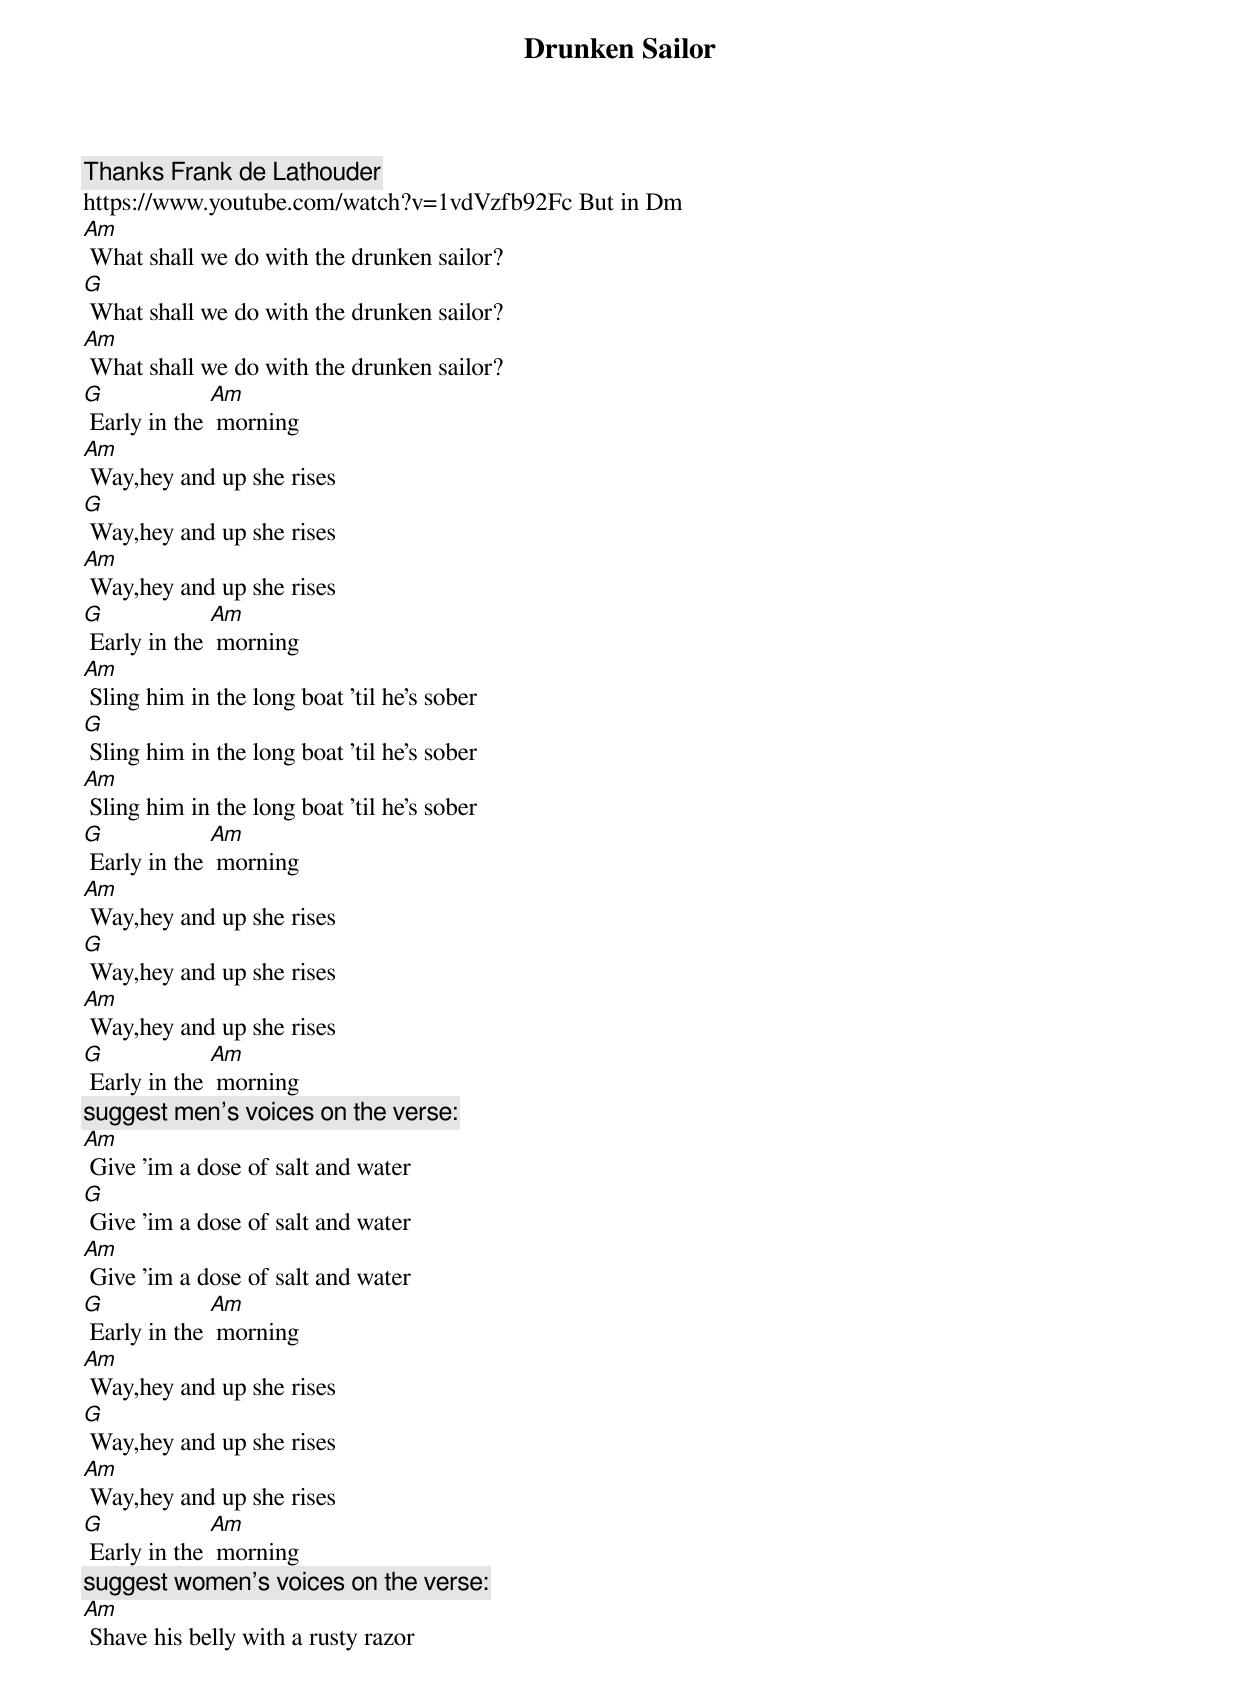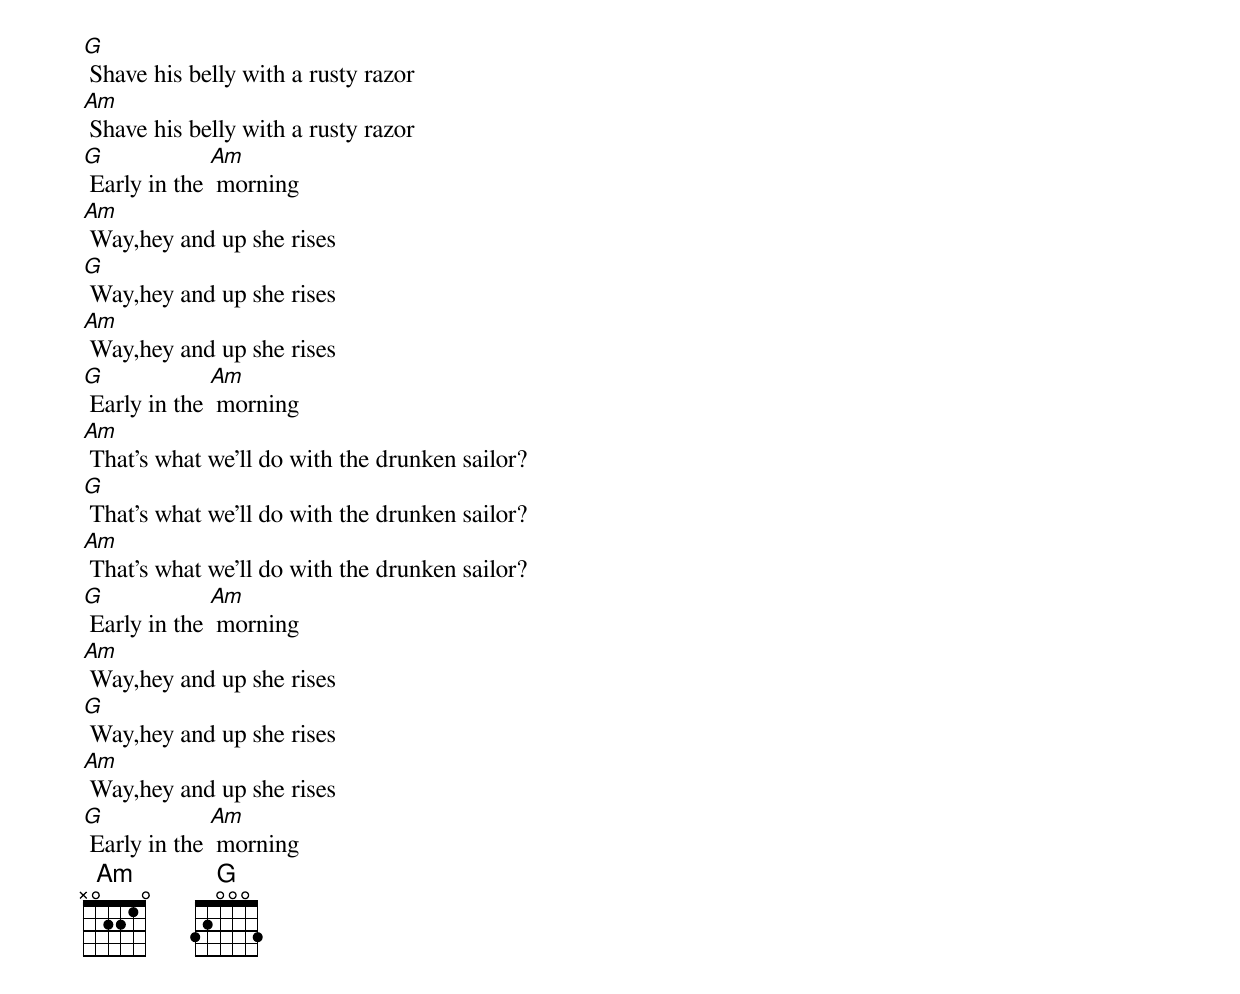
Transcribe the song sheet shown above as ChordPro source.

{t:Drunken Sailor }
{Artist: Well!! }
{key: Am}
{c: Thanks Frank de Lathouder }
https://www.youtube.com/watch?v=1vdVzfb92Fc But in Dm
[Am] What shall we do with the drunken sailor?
[G] What shall we do with the drunken sailor?
[Am] What shall we do with the drunken sailor?
[G] Early in the [Am] morning
[Am] Way,hey and up she rises
[G] Way,hey and up she rises
[Am] Way,hey and up she rises
[G] Early in the [Am] morning
{c: }
[Am] Sling him in the long boat 'til he's sober
[G] Sling him in the long boat 'til he's sober
[Am] Sling him in the long boat 'til he's sober
[G] Early in the [Am] morning
[Am] Way,hey and up she rises
[G] Way,hey and up she rises
[Am] Way,hey and up she rises
[G] Early in the [Am] morning
{c: suggest men’s voices on the verse: }
[Am] Give 'im a dose of salt and water
[G] Give 'im a dose of salt and water
[Am] Give 'im a dose of salt and water
[G] Early in the [Am] morning
[Am] Way,hey and up she rises
[G] Way,hey and up she rises
[Am] Way,hey and up she rises
[G] Early in the [Am] morning
{c: suggest women’s voices on the verse:}
[Am] Shave his belly with a rusty razor
[G] Shave his belly with a rusty razor
[Am] Shave his belly with a rusty razor
[G] Early in the [Am] morning
[Am] Way,hey and up she rises
[G] Way,hey and up she rises
[Am] Way,hey and up she rises
[G] Early in the [Am] morning
{c: }
[Am] That’s what we’ll do with the drunken sailor?
[G] That’s what we’ll do with the drunken sailor?
[Am] That’s what we’ll do with the drunken sailor?
[G] Early in the [Am] morning
[Am] Way,hey and up she rises
[G] Way,hey and up she rises
[Am] Way,hey and up she rises
[G] Early in the [Am] morning
